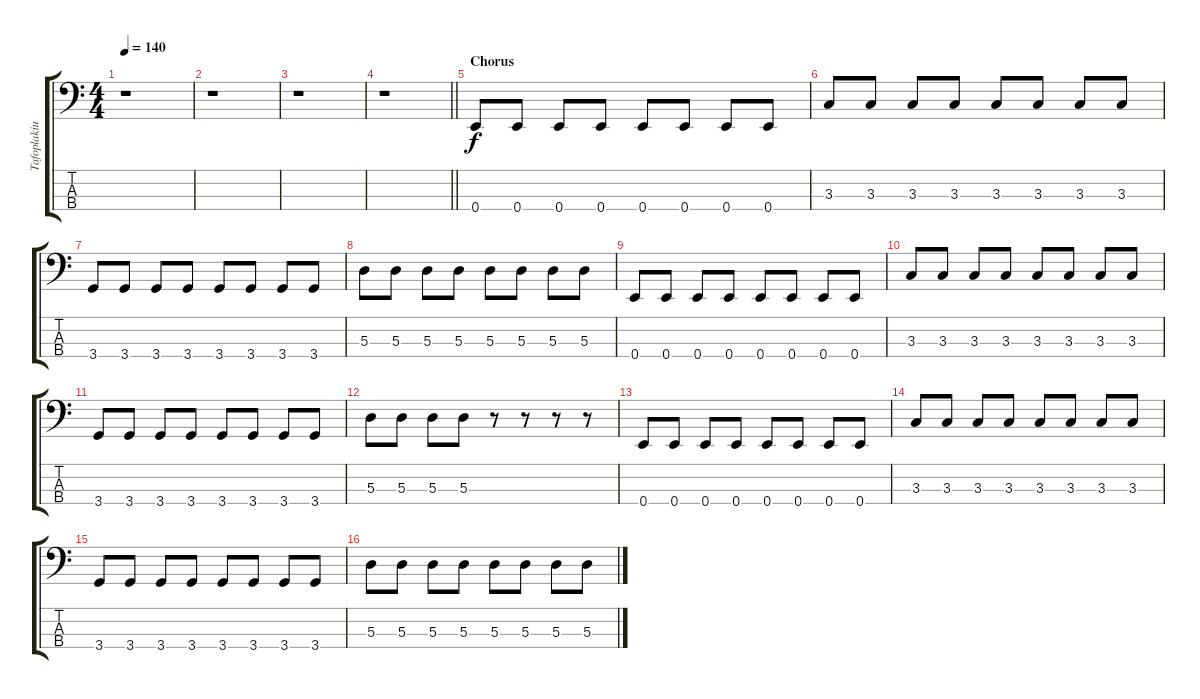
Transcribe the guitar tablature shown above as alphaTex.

\track ("Tafoplakium" "Tafoplakiu") {instrument electricbassfinger}
\staff {score tabs}
\tuning (G2 D2 A1 E1) {hide}
\ts (4 4)
\tempo 140
\clef f4
\ks c
r.1{dy f} |
r.1 |
r.1 |
\barLineRight lightlight
r.1 |
\section ("" "Chorus")
0.4.8 0.4.8 0.4.8 0.4.8 0.4.8 0.4.8 0.4.8 0.4.8 |
3.3.8 3.3.8 3.3.8 3.3.8 3.3.8 3.3.8 3.3.8 3.3.8 |
3.4.8 3.4.8 3.4.8 3.4.8 3.4.8 3.4.8 3.4.8 3.4.8 |
5.3.8 5.3.8 5.3.8 5.3.8 5.3.8 5.3.8 5.3.8 5.3.8 |
0.4.8 0.4.8 0.4.8 0.4.8 0.4.8 0.4.8 0.4.8 0.4.8 |
3.3.8 3.3.8 3.3.8 3.3.8 3.3.8 3.3.8 3.3.8 3.3.8 |
3.4.8 3.4.8 3.4.8 3.4.8 3.4.8 3.4.8 3.4.8 3.4.8 |
5.3.8 5.3.8 5.3.8 5.3.8 r.8 r.8 r.8 r.8 |
0.4.8 0.4.8 0.4.8 0.4.8 0.4.8 0.4.8 0.4.8 0.4.8 |
3.3.8 3.3.8 3.3.8 3.3.8 3.3.8 3.3.8 3.3.8 3.3.8 |
3.4.8 3.4.8 3.4.8 3.4.8 3.4.8 3.4.8 3.4.8 3.4.8 |
5.3.8 5.3.8 5.3.8 5.3.8 5.3.8 5.3.8 5.3.8 5.3.8
